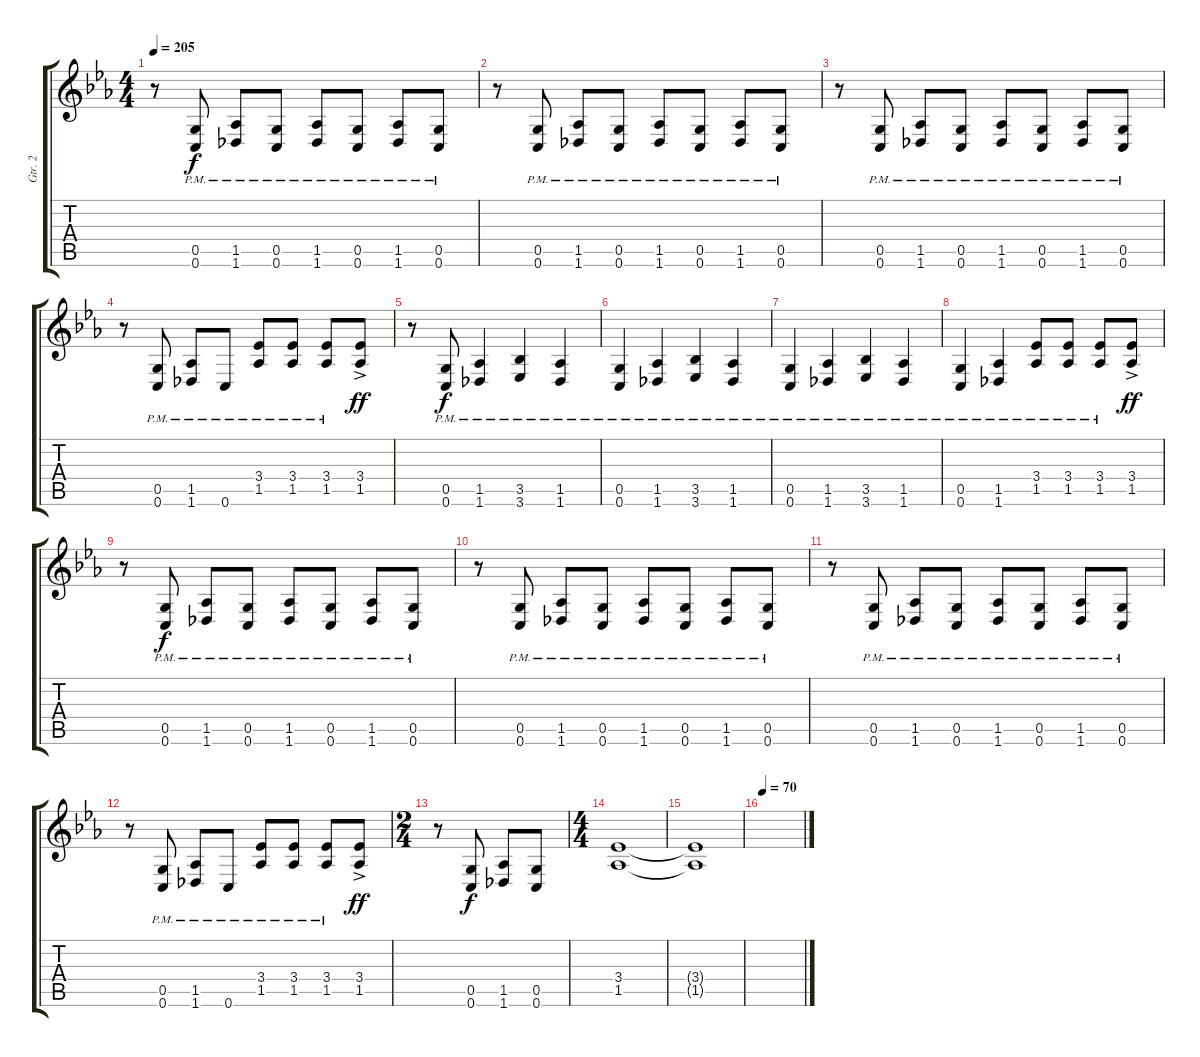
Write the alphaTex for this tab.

\track ("Gtr. 2" "Gtr. 2") {instrument distortionguitar}
\staff {score tabs}
\tuning (D4 A3 F3 C3 G2 C2) {hide}
\ts (4 4)
\tempo 205
\clef g2
\ks eb
r.8{dy ff} (0.5{pm} 0.6{pm}).8{dy f} (1.5{pm} 1.6{pm}).8 (0.5{pm} 0.6{pm}).8 (1.5{pm} 1.6{pm}).8 (0.5{pm} 0.6{pm}).8 (1.5{pm} 1.6{pm}).8 (0.5{pm} 0.6{pm}).8 |
r.8 (0.5{pm} 0.6{pm}).8 (1.5{pm} 1.6{pm}).8 (0.5{pm} 0.6{pm}).8 (1.5{pm} 1.6{pm}).8 (0.5{pm} 0.6{pm}).8 (1.5{pm} 1.6{pm}).8 (0.5{pm} 0.6{pm}).8 |
r.8 (0.5{pm} 0.6{pm}).8 (1.5{pm} 1.6{pm}).8 (0.5{pm} 0.6{pm}).8 (1.5{pm} 1.6{pm}).8 (0.5{pm} 0.6{pm}).8 (1.5{pm} 1.6{pm}).8 (0.5{pm} 0.6{pm}).8 |
r.8 (0.5{pm} 0.6{pm}).8 (1.5{pm} 1.6{pm}).8 0.6{pm}.8 (3.4{pm} 1.5{pm}).8 (3.4{pm} 1.5{pm}).8 (3.4{pm} 1.5{pm}).8 (3.4{ac} 1.5).8{dy ff} |
r.8 (0.5{pm} 0.6{pm}).8{dy f} (1.5{pm} 1.6{pm}).4 (3.5{pm} 3.6{pm}).4 (1.5{pm} 1.6{pm}).4 |
(0.5{pm} 0.6{pm}).4 (1.5{pm} 1.6{pm}).4 (3.5{pm} 3.6{pm}).4 (1.5{pm} 1.6{pm}).4 |
(0.5{pm} 0.6{pm}).4 (1.5{pm} 1.6{pm}).4 (3.5{pm} 3.6{pm}).4 (1.5{pm} 1.6{pm}).4 |
(0.5{pm} 0.6{pm}).4 (1.5{pm} 1.6{pm}).4 (3.4{pm} 1.5{pm}).8 (3.4{pm} 1.5{pm}).8 (3.4{pm} 1.5{pm}).8 (3.4{ac} 1.5).8{dy ff} |
r.8 (0.5{pm} 0.6{pm}).8{dy f} (1.5{pm} 1.6{pm}).8 (0.5{pm} 0.6{pm}).8 (1.5{pm} 1.6{pm}).8 (0.5{pm} 0.6{pm}).8 (1.5{pm} 1.6{pm}).8 (0.5{pm} 0.6{pm}).8 |
r.8 (0.5{pm} 0.6{pm}).8 (1.5{pm} 1.6{pm}).8 (0.5{pm} 0.6{pm}).8 (1.5{pm} 1.6{pm}).8 (0.5{pm} 0.6{pm}).8 (1.5{pm} 1.6{pm}).8 (0.5{pm} 0.6{pm}).8 |
r.8 (0.5{pm} 0.6{pm}).8 (1.5{pm} 1.6{pm}).8 (0.5{pm} 0.6{pm}).8 (1.5{pm} 1.6{pm}).8 (0.5{pm} 0.6{pm}).8 (1.5{pm} 1.6{pm}).8 (0.5{pm} 0.6{pm}).8 |
r.8 (0.5{pm} 0.6{pm}).8 (1.5{pm} 1.6{pm}).8 0.6{pm}.8 (3.4{pm} 1.5{pm}).8 (3.4{pm} 1.5{pm}).8 (3.4{pm} 1.5{pm}).8 (3.4{ac} 1.5).8{dy ff} |
\ts (2 4)
r.8 (0.5 0.6).8{dy f} (1.5 1.6).8 (0.5 0.6).8 |
\ts (4 4)
(3.4 1.5).1 |
(3.4{t} 1.5{t}).1 |
\tempo 70
